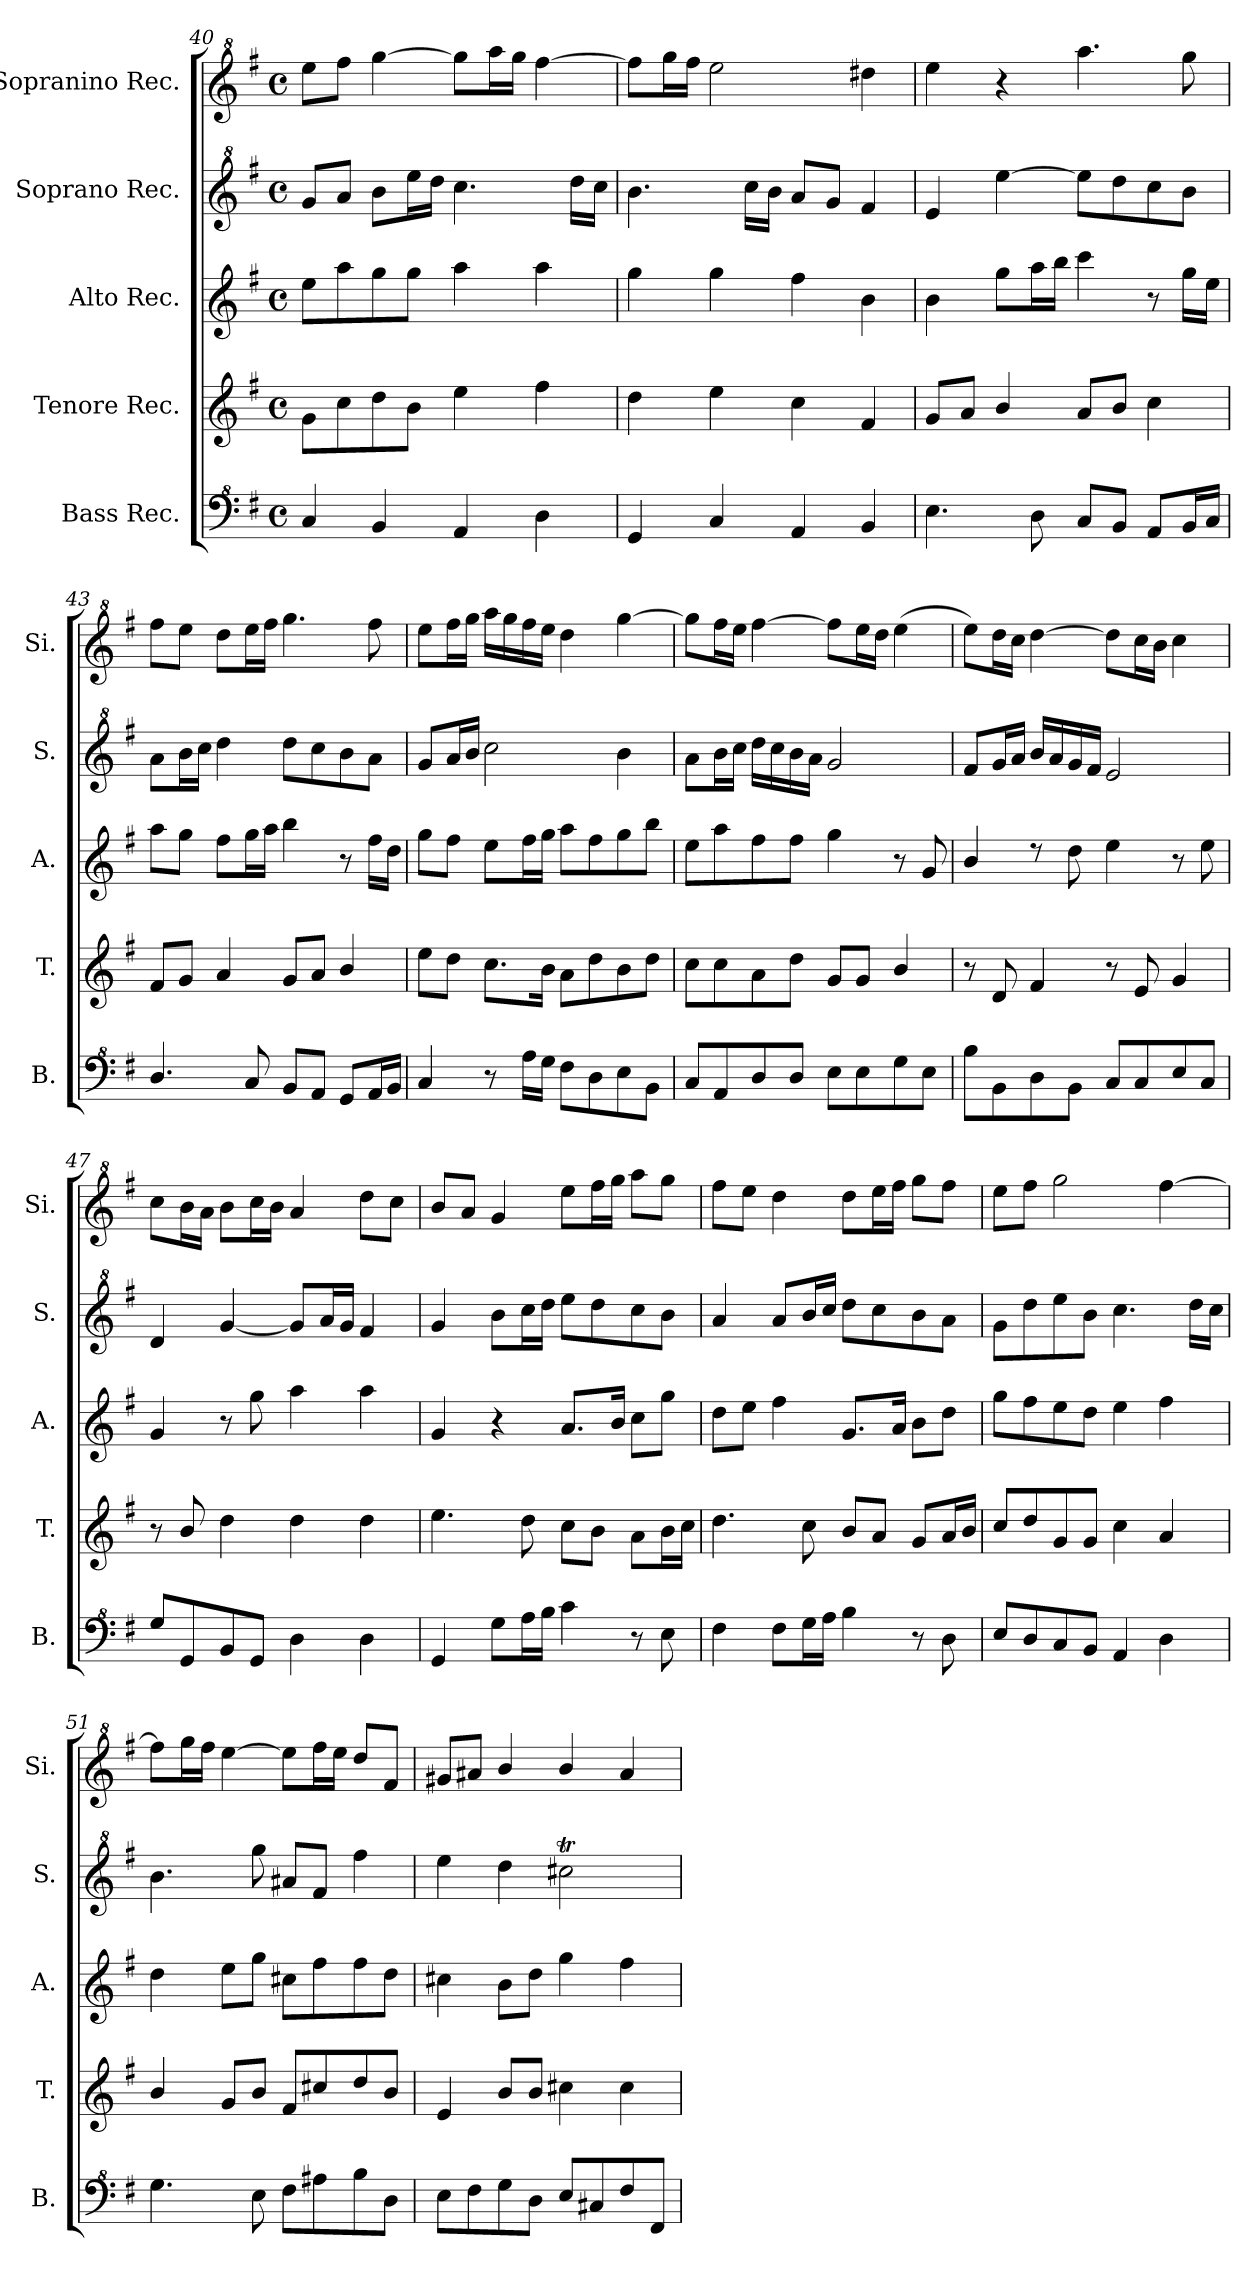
**kern	**kern	**kern	**kern	**kern
*part5	*part4	*part3	*part2	*part1
*staff5	*staff4	*staff3	*staff2	*staff1
*I"Bass Rec.	*I"Tenore Rec.	*I"Alto Rec.	*I"Soprano Rec.	*I"Sopranino Rec.
*I'B.	*I'T.	*I'A.	*I'S.	*I'Si.
*clefF^4	*clefG2	*clefG2	*clefG^2	*clefG^2
*k[f#]	*k[f#]	*k[f#]	*k[f#]	*k[f#]
*M4/4	*M4/4	*M4/4	*M4/4	*M4/4
*met(c)	*met(c)	*met(c)	*met(c)	*met(c)
=40	=40	=40	=40	=40
4c/	8g\L	8ee\L	8gg/L	8eee\L
.	8cc\	8aa\	8aa/J	8fff#\J
4B/	8dd\	8gg\	8bb\L	[4ggg\
.	8b\J	8gg\J	16eee\L	.
.	.	.	16ddd\JJ	.
4A/	4ee\	4aa\	4.ccc\	8ggg\L]
.	.	.	.	16aaa\L
.	.	.	.	16ggg\JJ
4d\	4ff#\	4aa\	.	[4fff#\
.	.	.	16ddd\LL	.
.	.	.	16ccc\JJ	.
=41	=41	=41	=41	=41
4G/	4dd\	4gg\	4.bb\	8fff#\L]
.	.	.	.	16ggg\L
.	.	.	.	16fff#\JJ
4c/	4ee\	4gg\	.	2eee\
.	.	.	16ccc\LL	.
.	.	.	16bb\JJ	.
4A/	4cc\	4ff#\	8aa/L	.
.	.	.	8gg/J	.
4B/	4f#/	4b\	4ff#/	4ddd#X\
=42	=42	=42	=42	=42
4.e\	8g/L	4b\	4ee/	4eee\
.	8a/J	.	.	.
.	4b/	8gg\L	[4eee\	4r
8d\	.	16aa\L	.	.
.	.	16bb\JJ	.	.
8c/L	8a/L	4ccc\	8eee\L]	4.aaa\
8B/J	8b/J	.	8ddd\	.
8A/L	4cc\	8r	8ccc\	.
16B/L	.	16gg\LL	8bb\J	8ggg\
16c/JJ	.	16ee\JJ	.	.
=43	=43	=43	=43	=43
4.d/	8f#/L	8aa\L	8aa\L	8fff#\L
.	8g/J	8gg\J	16bb\L	8eee\J
.	.	.	16ccc\JJ	.
.	4a/	8ff#\L	4ddd\	8ddd\L
8c/	.	16gg\L	.	16eee\L
.	.	16aa\JJ	.	16fff#\JJ
8B/L	8g/L	4bb\	8ddd\L	4.ggg\
8A/J	8a/J	.	8ccc\	.
8G/L	4b/	8r	8bb\	.
16A/L	.	16ff#\LL	8aa\J	8fff#\
16B/JJ	.	16dd\JJ	.	.
=44	=44	=44	=44	=44
4c/	8ee\L	8gg\L	8gg/L	8eee\L
.	8dd\J	8ff#\J	16aa/L	16fff#\L
.	.	.	16bb/JJ	16ggg\JJ
8r	8.cc\L	8ee\L	2ccc\	16aaa\LL
.	.	.	.	16ggg\
16a\LL	.	16ff#\L	.	16fff#\
16g\JJ	16b\Jk	16gg\JJ	.	16eee\JJ
8f#\L	8a\L	8aa\L	.	4ddd\
8d\	8dd\	8ff#\	.	.
8e\	8b\	8gg\	4bb\	[4ggg\
8B\J	8dd\J	8bb\J	.	.
!!LO:LB:g=z
=45	=45	=45	=45	=45
8c/L	8cc\L	8ee\L	8aa\L	8ggg\L]
8A/	8cc\	8aa\	16bb\L	16fff#\L
.	.	.	16ccc\JJ	16eee\JJ
8d/	8a\	8ff#\	16ddd\LL	[4fff#\
.	.	.	16ccc\	.
8d/J	8dd\J	8ff#\J	16bb\	.
.	.	.	16aa\JJ	.
8e\L	8g/L	4gg\	2gg/	8fff#\L]
8e\	8g/J	.	.	16eee\L
.	.	.	.	16ddd\JJ
8g\	4b/	8r	.	(>4eee\
8e\J	.	8g/	.	.
=46	=46	=46	=46	=46
8b\L	8r	4b/	8ff#/L	8eee\L)
8B\	8d/	.	16gg/L	16ddd\L
.	.	.	16aa/JJ	16ccc\JJ
8d\	4f#/	8rdd	16bb/LL	[4ddd\
.	.	.	16aa/	.
8B\J	.	8dd\	16gg/	.
.	.	.	16ff#/JJ	.
8c/L	8r	4ee\	2ee/	8ddd\L]
8c/	8e/	.	.	16ccc\L
.	.	.	.	16bb\JJ
8e/	4g/	8r	.	4ccc\
8c/J	.	8ee\	.	.
=47	=47	=47	=47	=47
8g/L	8r	4g/	4dd/	8ccc\L
8G/	8b/	.	.	16bb\L
.	.	.	.	16aa\JJ
8B/	4dd\	8r	[4gg/	8bb\L
8G/J	.	8gg\	.	16ccc\L
.	.	.	.	16bb\JJ
4d\	4dd\	4aa\	8gg/L]	4aa/
.	.	.	16aa/L	.
.	.	.	16gg/JJ	.
4d\	4dd\	4aa\	4ff#/	8ddd\L
.	.	.	.	8ccc\J
=48	=48	=48	=48	=48
4G/	4.ee\	4g/	4gg/	8bb/L
.	.	.	.	8aa/J
8g\L	.	4r	8bb\L	4gg/
16a\L	8dd\	.	16ccc\L	.
16b\JJ	.	.	16ddd\JJ	.
4cc\	8cc\L	8.a/L	8eee\L	8eee\L
.	8b\J	.	8ddd\	16fff#\L
.	.	16b/Jk	.	16ggg\JJ
8r	8a\L	8cc\L	8ccc\	8aaa\L
8e\	16b\L	8gg\J	8bb\J	8ggg\J
.	16cc\JJ	.	.	.
=49	=49	=49	=49	=49
4f#\	4.dd\	8dd\L	4aa/	8fff#\L
.	.	8ee\J	.	8eee\J
8f#\L	.	4ff#\	8aa/L	4ddd\
16g\L	8cc\	.	16bb/L	.
16a\JJ	.	.	16ccc/JJ	.
4b\	8b/L	8.g/L	8ddd\L	8ddd\L
.	8a/J	.	8ccc\	16eee\L
.	.	16a/Jk	.	16fff#\JJ
8r	8g/L	8b\L	8bb\	8ggg\L
8d\	16a/L	8dd\J	8aa\J	8fff#\J
.	16b/JJ	.	.	.
=50	=50	=50	=50	=50
8e/L	8cc/L	8gg\L	8gg\L	8eee\L
8d/	8dd/	8ff#\	8ddd\	8fff#\J
8c/	8g/	8ee\	8eee\	2ggg\
8B/J	8g/J	8dd\J	8bb\J	.
4A/	4cc\	4ee\	4.ccc\	.
4d\	4a/	4ff#\	.	[4fff#\
.	.	.	16ddd\LL	.
.	.	.	16ccc\JJ	.
=51	=51	=51	=51	=51
4.g\	4b/	4dd\	4.bb\	8fff#\L]
.	.	.	.	16ggg\L
.	.	.	.	16fff#\JJ
.	8g/L	8ee\L	.	[4eee\
8e\	8b/J	8gg\J	8ggg\	.
8f#\L	8f#/L	8cc#X\L	8aa#X/L	8eee\L]
8a#X\	8cc#X/	8ff#\	8ff#/J	16fff#\L
.	.	.	.	16eee\JJ
8b\	8dd/	8ff#\	4fff#\	8ddd/L
8d\J	8b/J	8dd\J	.	8ff#/J
!!LO:LB:g=z
=52	=52	=52	=52	=52
8e\L	4e/	4cc#X\	4eee\	8gg#X/L
8f#\	.	.	.	8aa#X/J
8g\	8b/L	8b\L	4ddd\	4bb/
8d\J	8b/J	8dd\J	.	.
8e/L	4cc#X\	4gg\	2ccc#Xt\	4bb/
8c#X/	.	.	.	.
8f#/	4cc#\	4ff#\	.	4aa#/
8F#/J	.	.	.	.
=	=	=	=	=
*-	*-	*-	*-	*-
